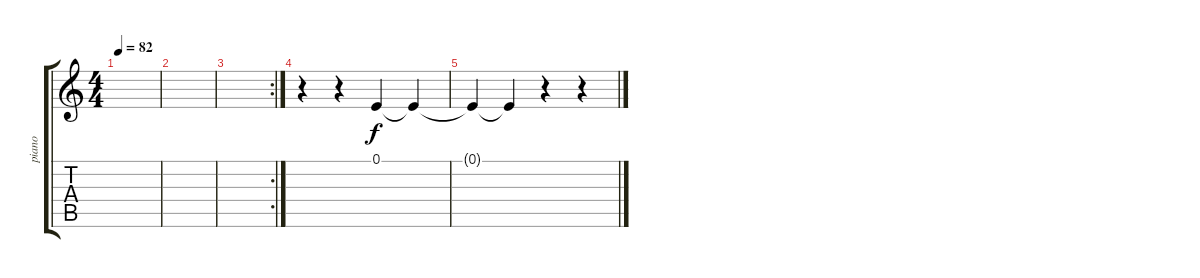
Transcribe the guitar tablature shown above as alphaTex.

\track ("piano" "piano") {instrument honkytonkpiano}
\staff {score tabs}
\tuning (E4 B3 G3 D3 A2 E2) {hide}
\ts (4 4)
\tempo 82
\clef g2
\ks c
|
|
\rc 2
|
r.4{volume 16 instrument reversecymbal} r.4 0.1.4 0.1{t}.4 |
0.1{t}.4 0.1{t}.4 r.4 r.4
